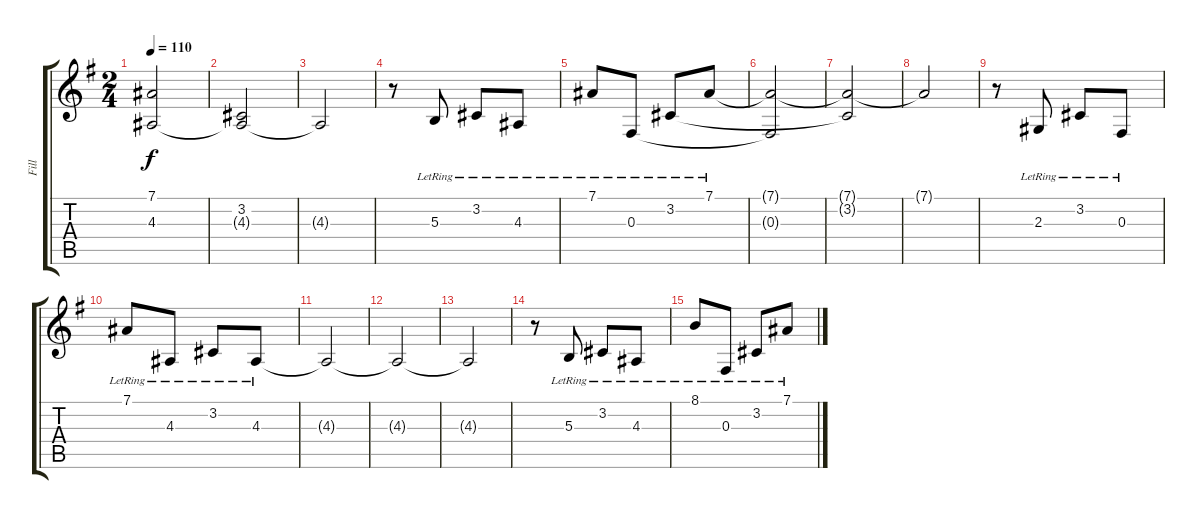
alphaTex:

\track ("Fill" "Fill") {instrument acousticgrandpiano}
\staff {score tabs}
\tuning (Eb4 Bb3 Gb3 Db3 Ab2 Eb2) {hide}
\ts (2 4)
\tempo 110
\clef g2
\ks g
(7.1{t} 4.3{t}).2{dy f} |
(3.2{t} 4.3{t}).2 |
4.3{t}.2 |
r.8 5.3{lr}.8 3.2{lr}.8 4.3{lr}.8 |
7.1{lr}.8 0.3{lr}.8 3.2{lr}.8 7.1{lr}.8 |
(7.1{t} 0.3{t}).2 |
(7.1{t} 3.2{t}).2 |
7.1{t}.2 |
r.8 2.3{lr}.8 3.2{lr}.8 0.3{lr}.8 |
7.1{lr}.8 4.3{lr}.8 3.2{lr}.8 4.3{lr}.8 |
4.3{t}.2 |
4.3{t}.2 |
4.3{t}.2 |
r.8 5.3{lr}.8 3.2{lr}.8 4.3{lr}.8 |
8.1{lr}.8 0.3{lr}.8 3.2{lr}.8 7.1{lr}.8
